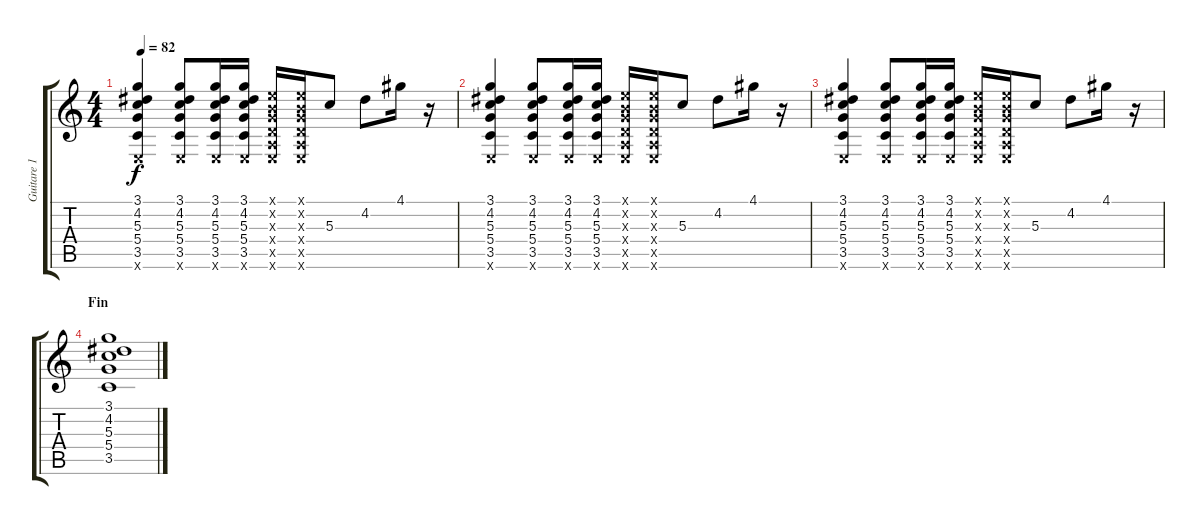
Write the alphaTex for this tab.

\track ("Guitare 1 Accords" "Guitare 1 ") {instrument acousticguitarnylon}
\staff {score tabs}
\tuning (E4 B3 G3 D3 A2 E2) {hide}
\ts (4 4)
\tempo 82
\clef g2
\ks c
(3.1 4.2 5.3 5.4 3.5 0.6{x}).4{dy f} (3.1 4.2 5.3 5.4 3.5 0.6{x}).8 (3.1 4.2 5.3 5.4 3.5 0.6{x}).16 (3.1 4.2 5.3 5.4 3.5 0.6{x}).16 (0.1{x} 0.2{x} 0.3{x} 0.4{x} 0.5{x} 0.6{x}).16 (0.1{x} 0.2{x} 0.3{x} 0.4{x} 0.5{x} 0.6{x}).16 5.3.8 4.2.8 4.1.16 r.16 |
(3.1 4.2 5.3 5.4 3.5 0.6{x}).4 (3.1 4.2 5.3 5.4 3.5 0.6{x}).8 (3.1 4.2 5.3 5.4 3.5 0.6{x}).16 (3.1 4.2 5.3 5.4 3.5 0.6{x}).16 (0.1{x} 0.2{x} 0.3{x} 0.4{x} 0.5{x} 0.6{x}).16 (0.1{x} 0.2{x} 0.3{x} 0.4{x} 0.5{x} 0.6{x}).16 5.3.8 4.2.8 4.1.16 r.16 |
(3.1 4.2 5.3 5.4 3.5 0.6{x}).4 (3.1 4.2 5.3 5.4 3.5 0.6{x}).8 (3.1 4.2 5.3 5.4 3.5 0.6{x}).16 (3.1 4.2 5.3 5.4 3.5 0.6{x}).16 (0.1{x} 0.2{x} 0.3{x} 0.4{x} 0.5{x} 0.6{x}).16 (0.1{x} 0.2{x} 0.3{x} 0.4{x} 0.5{x} 0.6{x}).16 5.3.8 4.2.8 4.1.16 r.16 |
\section ("" "Fin")
(3.1 4.2 5.3 5.4 3.5).1
